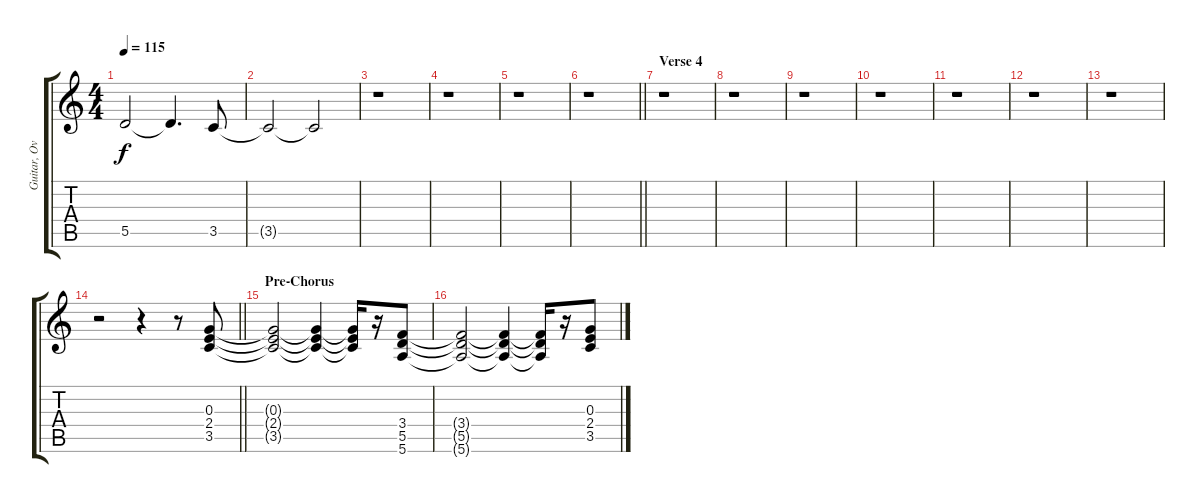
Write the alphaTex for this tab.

\track ("Guitar, Overdriven" "Guitar, Ov") {instrument overdrivenguitar}
\staff {score tabs}
\tuning (E4 B3 G3 D3 A2 E2) {hide}
\ts (4 4)
\tempo 115
\clef g2
\ks c
5.5{t}.2{dy f} 5.5{t}.4{d} 3.5.8 |
3.5{t}.2 3.5{t}.2 |
r.1 |
r.1 |
r.1 |
\barLineRight lightlight
r.1 |
\section ("" "Verse 4")
r.1 |
r.1 |
r.1 |
r.1 |
r.1 |
r.1 |
r.1 |
\barLineRight lightlight
r.2 r.4 r.8 (0.3 2.4 3.5).8 |
\section ("" "Pre-Chorus")
(0.3{t} 2.4{t} 3.5{t}).2 (0.3{t} 2.4{t} 3.5{t}).4 (0.3{t} 2.4{t} 3.5{t}).16 r.16 (3.4 5.5 5.6).8 |
(3.4{t} 5.5{t} 5.6{t}).2 (3.4{t} 5.5{t} 5.6{t}).4 (3.4{t} 5.5{t} 5.6{t}).16 r.16 (0.3 2.4 3.5).8
